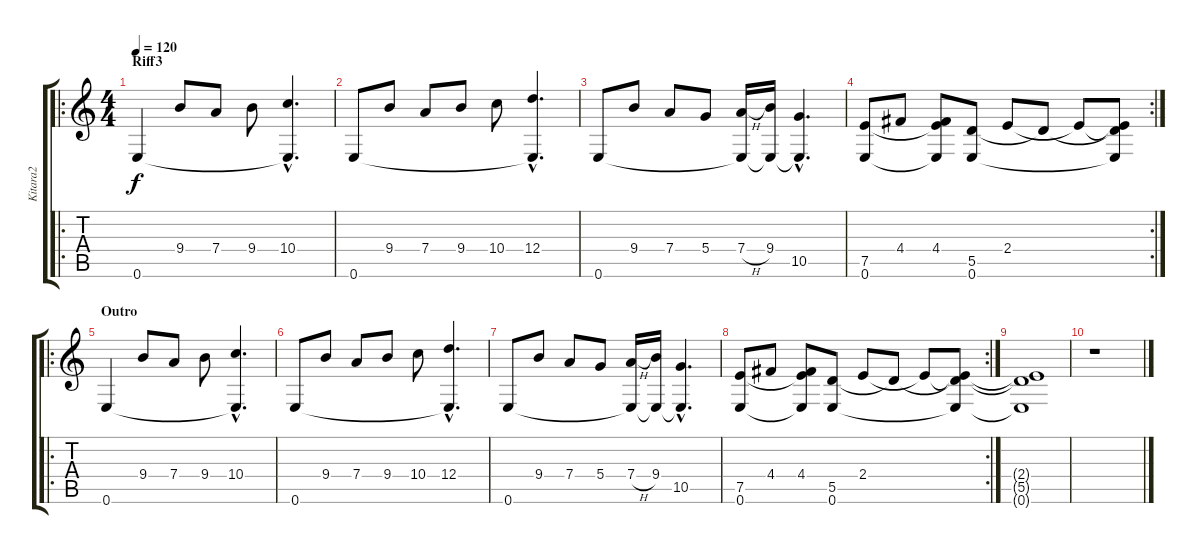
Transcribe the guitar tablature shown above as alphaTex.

\track ("Kitara2" "Kitara2") {instrument acousticguitarnylon}
\staff {score tabs}
\tuning (E4 B3 G3 D3 A2 E2) {hide}
\ro
\ts (4 4)
\section ("" "Riff3")
\tempo 120
\clef g2
\ks c
0.6.4{dy f} 9.4.8 7.4.8 9.4.8 (10.4{hac} 0.6{hac t}).4{d} |
0.6.8 9.4.8 7.4.8 9.4.8 10.4.8 (12.4{hac} 0.6{hac t}).4{d} |
0.6.8 9.4.8 7.4.8 5.4.8 (7.4{h} 0.6{t}).16 (9.4 0.6{t}).16 (10.5{hac} 0.6{hac t}).4{d} |
\rc 2
(7.5 0.6).8 4.4.8 (4.4 7.5{t} 0.6{t}).8 (5.5 0.6).8 2.4.8 5.5{t}.8 2.4{t}.8 (2.4{t} 5.5{t} 0.6{t}).8 |
\ro
\section ("" "Outro")
0.6.4 9.4.8 7.4.8 9.4.8 (10.4{hac} 0.6{hac t}).4{d} |
0.6.8 9.4.8 7.4.8 9.4.8 10.4.8 (12.4{hac} 0.6{hac t}).4{d} |
0.6.8 9.4.8 7.4.8 5.4.8 (7.4{h} 0.6{t}).16 (9.4 0.6{t}).16 (10.5{hac} 0.6{hac t}).4{d} |
\rc 2
(7.5 0.6).8 4.4.8 (4.4 7.5{t} 0.6{t}).8 (5.5 0.6).8 2.4.8 5.5{t}.8 2.4{t}.8 (2.4{t} 5.5{t} 0.6{t}).8 |
(2.4{t} 5.5{t} 0.6{t}).1 |
r.1
